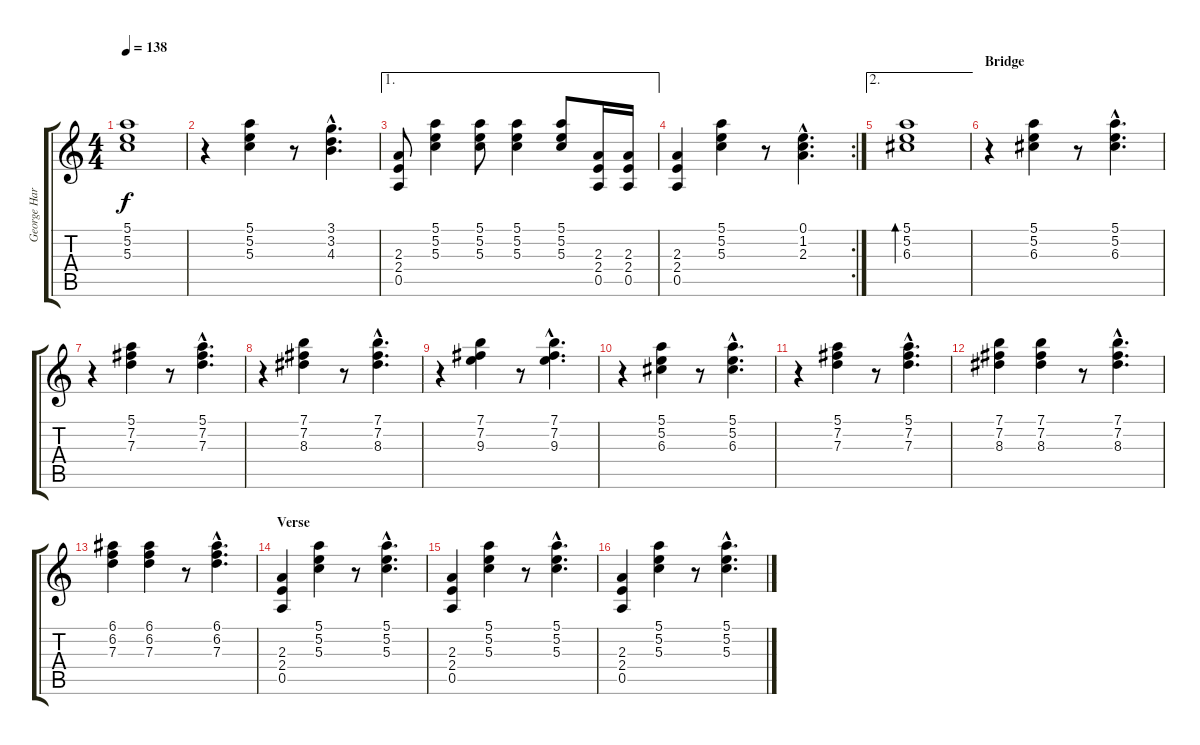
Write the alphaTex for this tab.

\track ("George Harrison" "George Har") {instrument electricguitarclean}
\staff {score tabs}
\tuning (E4 B3 G3 D3 A2 E2) {hide}
\ts (4 4)
\tempo 138
\clef g2
\ks c
(5.1 5.2 5.3).1{dy f} |
r.4 (5.1 5.2 5.3).4 r.8 (3.1{hac} 3.2{hac} 4.3{hac}).4{d} |
\ae 1
(2.3 2.4 0.5).8 (5.1 5.2 5.3).4 (5.1 5.2 5.3).8 (5.1 5.2 5.3).4 (5.1 5.2 5.3).8 (2.3 2.4 0.5).16 (2.3 2.4 0.5).16 |
\rc 2
(2.3 2.4 0.5).4 (5.1 5.2 5.3).4 r.8 (0.1{hac} 1.2{hac} 2.3{hac}).4{d} |
\ae 2
(5.1 5.2 6.3).1{bd 60} |
\section ("" "Bridge")
r.4 (5.1 5.2 6.3).4 r.8 (5.1{hac} 5.2{hac} 6.3{hac}).4{d} |
r.4 (5.1 7.2 7.3).4 r.8 (5.1{hac} 7.2{hac} 7.3{hac}).4{d} |
r.4 (7.1 7.2 8.3).4 r.8 (7.1{hac} 7.2{hac} 8.3{hac}).4{d} |
r.4 (7.1 7.2 9.3).4 r.8 (7.1{hac} 7.2{hac} 9.3{hac}).4{d} |
r.4 (5.1 5.2 6.3).4 r.8 (5.1{hac} 5.2{hac} 6.3{hac}).4{d} |
r.4 (5.1 7.2 7.3).4 r.8 (5.1{hac} 7.2{hac} 7.3{hac}).4{d} |
(7.1 7.2 8.3).4 (7.1 7.2 8.3).4 r.8 (7.1{hac} 7.2{hac} 8.3{hac}).4{d} |
(6.1 6.2 7.3).4 (6.1 6.2 7.3).4 r.8 (6.1{hac} 6.2{hac} 7.3{hac}).4{d} |
\section ("" "Verse")
(2.3 2.4 0.5).4 (5.1 5.2 5.3).4 r.8 (5.1{hac} 5.2{hac} 5.3{hac}).4{d} |
(2.3 2.4 0.5).4 (5.1 5.2 5.3).4 r.8 (5.1{hac} 5.2{hac} 5.3{hac}).4{d} |
(2.3 2.4 0.5).4 (5.1 5.2 5.3).4 r.8 (5.1{hac} 5.2{hac} 5.3{hac}).4{d}
